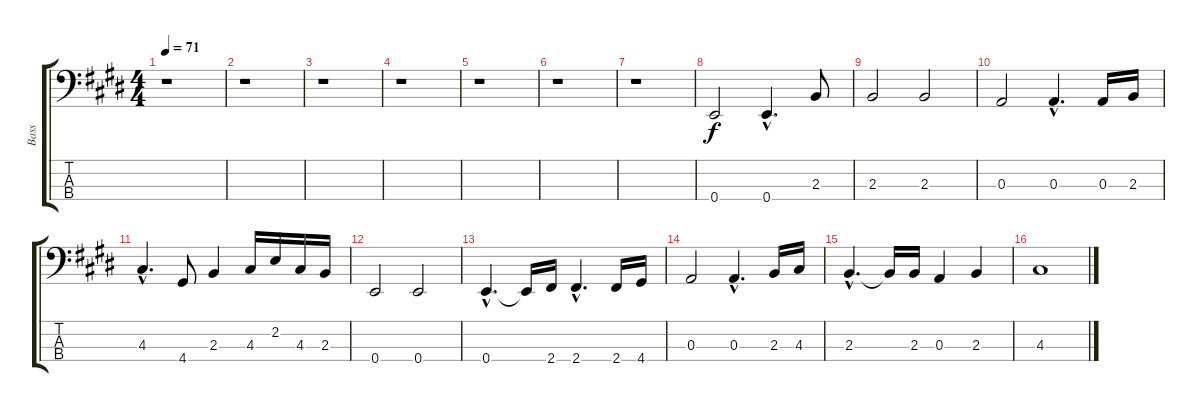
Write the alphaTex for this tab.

\track ("Bass" "Bass") {instrument slapbass1}
\staff {score tabs}
\tuning (G2 D2 A1 E1) {hide}
\ts (4 4)
\tempo 71
\clef f4
\ks e
r.1{dy f} |
r.1 |
r.1 |
r.1 |
r.1 |
r.1 |
r.1 |
0.4.2 0.4{hac}.4{d} 2.3.8 |
2.3.2 2.3.2 |
0.3.2 0.3{hac}.4{d} 0.3.16 2.3.16 |
4.3{hac}.4{d} 4.4.8 2.3.4 4.3.16 2.2.16 4.3.16 2.3.16 |
0.4.2 0.4.2 |
0.4{hac}.4{d} 0.4{t}.16 2.4.16 2.4{hac}.4{d} 2.4.16 4.4.16 |
0.3.2 0.3{hac}.4{d} 2.3.16 4.3.16 |
2.3{hac}.4{d} 2.3{t}.16 2.3.16 0.3.4 2.3.4 |
4.3.1
